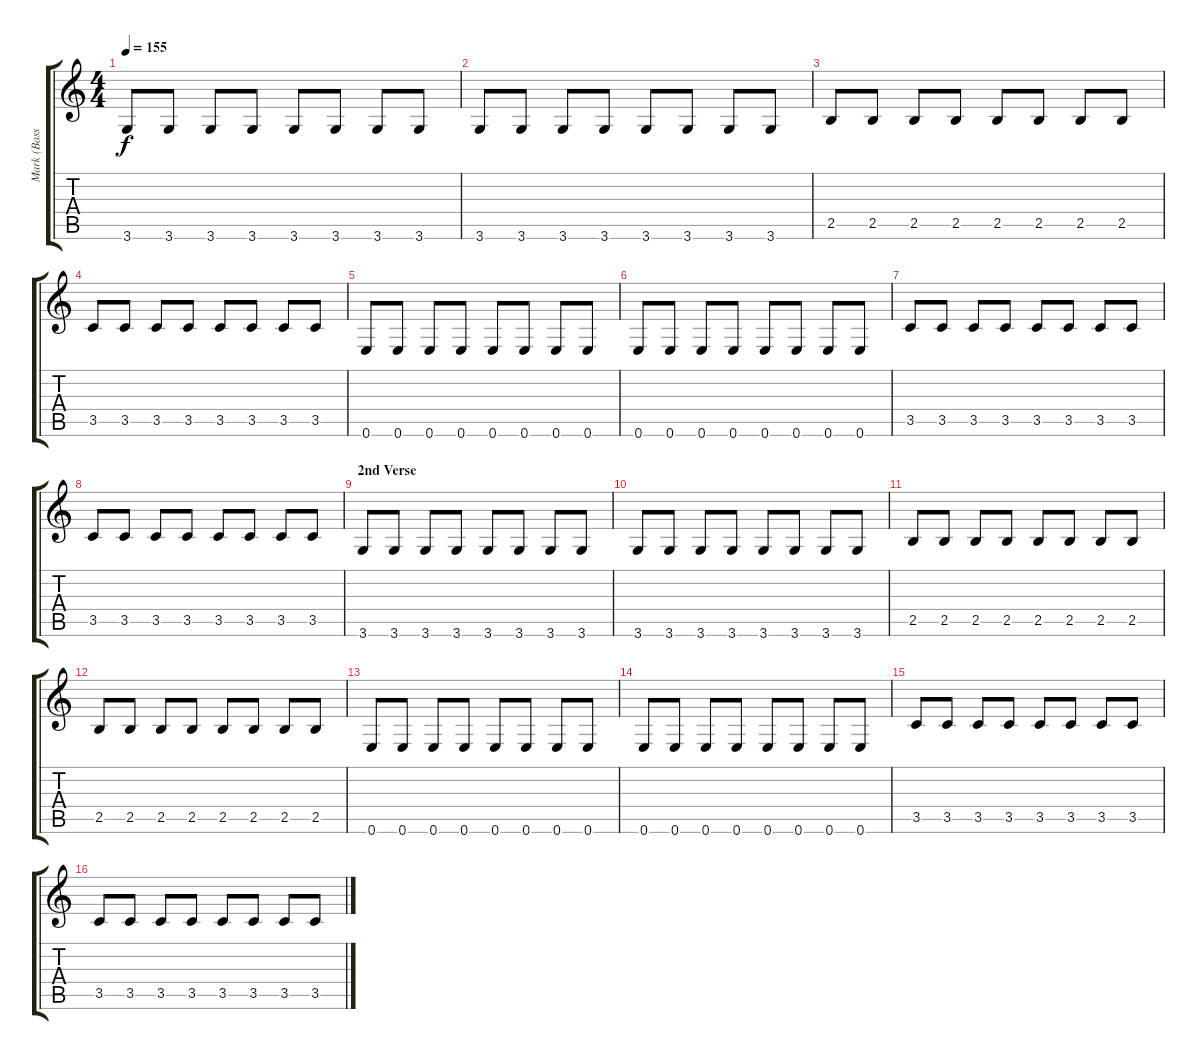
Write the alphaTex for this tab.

\track ("Mark (Bass)" "Mark (Bass") {instrument electricbassfinger}
\staff {score tabs}
\tuning (E4 B3 G3 D3 A2 E2) {hide}
\ts (4 4)
\tempo 155
\clef g2
\ks c
3.6.8{dy f} 3.6.8 3.6.8 3.6.8 3.6.8 3.6.8 3.6.8 3.6.8 |
3.6.8 3.6.8 3.6.8 3.6.8 3.6.8 3.6.8 3.6.8 3.6.8 |
2.5.8 2.5.8 2.5.8 2.5.8 2.5.8 2.5.8 2.5.8 2.5.8 |
3.5.8 3.5.8 3.5.8 3.5.8 3.5.8 3.5.8 3.5.8 3.5.8 |
0.6.8 0.6.8 0.6.8 0.6.8 0.6.8 0.6.8 0.6.8 0.6.8 |
0.6.8 0.6.8 0.6.8 0.6.8 0.6.8 0.6.8 0.6.8 0.6.8 |
3.5.8 3.5.8 3.5.8 3.5.8 3.5.8 3.5.8 3.5.8 3.5.8 |
3.5.8 3.5.8 3.5.8 3.5.8 3.5.8 3.5.8 3.5.8 3.5.8 |
\section ("" "2nd Verse")
3.6.8 3.6.8 3.6.8 3.6.8 3.6.8 3.6.8 3.6.8 3.6.8 |
3.6.8 3.6.8 3.6.8 3.6.8 3.6.8 3.6.8 3.6.8 3.6.8 |
2.5.8 2.5.8 2.5.8 2.5.8 2.5.8 2.5.8 2.5.8 2.5.8 |
2.5.8 2.5.8 2.5.8 2.5.8 2.5.8 2.5.8 2.5.8 2.5.8 |
0.6.8 0.6.8 0.6.8 0.6.8 0.6.8 0.6.8 0.6.8 0.6.8 |
0.6.8 0.6.8 0.6.8 0.6.8 0.6.8 0.6.8 0.6.8 0.6.8 |
3.5.8 3.5.8 3.5.8 3.5.8 3.5.8 3.5.8 3.5.8 3.5.8 |
3.5.8 3.5.8 3.5.8 3.5.8 3.5.8 3.5.8 3.5.8 3.5.8
